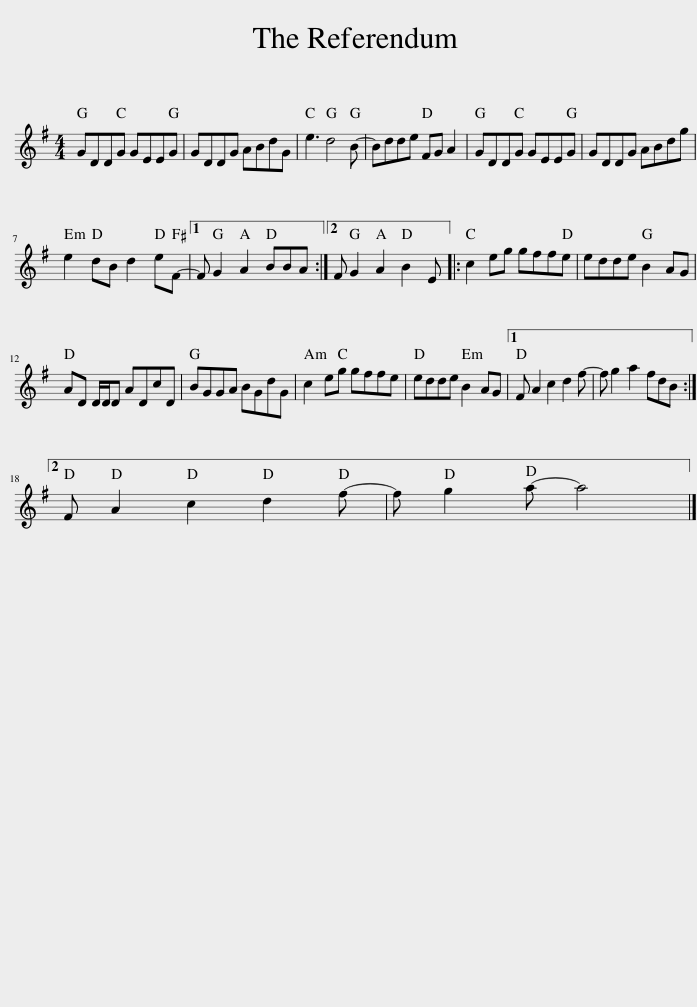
X:1
L:1/8
M:4/4
I:linebreak $
K:G
V:1 treble
V:1
 GDDG GEEG | GDDG ABdG | e3 d4 B- | Bdde FG A2 | GDDG GEEG | %5
 GDDG ABdg |$ e2 dB d2 eF- |1 F G2 A2 BBA :|2 F G2 A2 B2 E |: c2 eg gffe | %10
 edde B2 AG |$ AD D/D/D ADcD | BGGA BGdG | c2 eg gffe | edde B2 AG |1 %15
 F A2 c2 d2 f- | f g2 a2 fdB :|2$ F A2 c2 d2 f- | f g2 a- a4 |] %19
